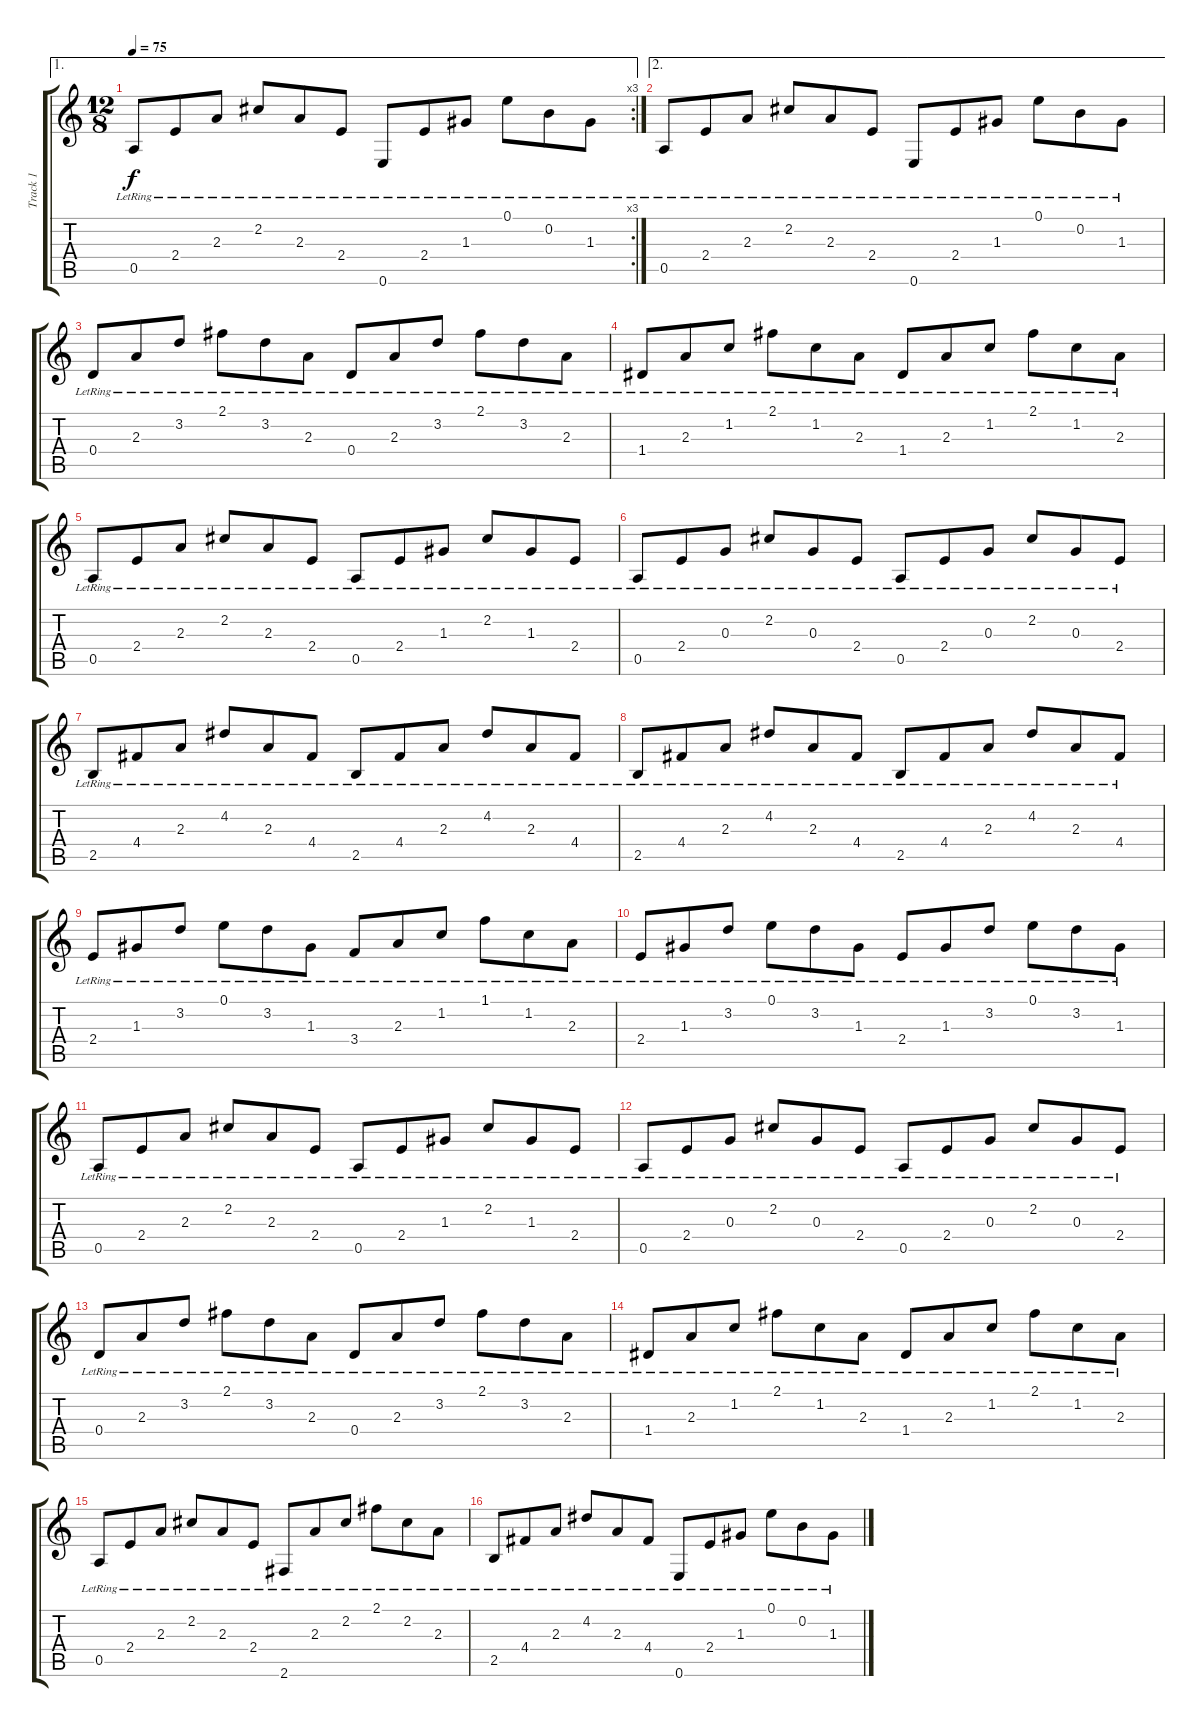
\track ("Track 1" "Track 1") {instrument acousticguitarsteel}
\staff {score tabs}
\tuning (E4 B3 G3 D3 A2 E2) {hide}
\ae 1
\rc 3
\ts (12 8)
\tempo 75
\clef g2
\ks c
0.5{lr}.8{dy f} 2.4{lr}.8 2.3{lr}.8 2.2{lr}.8 2.3{lr}.8 2.4{lr}.8 0.6{lr}.8 2.4{lr}.8 1.3{lr}.8 0.1{lr}.8 0.2{lr}.8 1.3{lr}.8 |
\ae 2
0.5{lr}.8 2.4{lr}.8 2.3{lr}.8 2.2{lr}.8 2.3{lr}.8 2.4{lr}.8 0.6{lr}.8 2.4{lr}.8 1.3{lr}.8 0.1{lr}.8 0.2{lr}.8 1.3{lr}.8 |
0.4{lr}.8 2.3{lr}.8 3.2{lr}.8 2.1{lr}.8 3.2{lr}.8 2.3{lr}.8 0.4{lr}.8 2.3{lr}.8 3.2{lr}.8 2.1{lr}.8 3.2{lr}.8 2.3{lr}.8 |
1.4{lr}.8 2.3{lr}.8 1.2{lr}.8 2.1{lr}.8 1.2{lr}.8 2.3{lr}.8 1.4{lr}.8 2.3{lr}.8 1.2{lr}.8 2.1{lr}.8 1.2{lr}.8 2.3{lr}.8 |
0.5{lr}.8 2.4{lr}.8 2.3{lr}.8 2.2{lr}.8 2.3{lr}.8 2.4{lr}.8 0.5{lr}.8 2.4{lr}.8 1.3{lr}.8 2.2{lr}.8 1.3{lr}.8 2.4{lr}.8 |
0.5{lr}.8 2.4{lr}.8 0.3{lr}.8 2.2{lr}.8 0.3{lr}.8 2.4{lr}.8 0.5{lr}.8 2.4{lr}.8 0.3{lr}.8 2.2{lr}.8 0.3{lr}.8 2.4{lr}.8 |
2.5{lr}.8 4.4{lr}.8 2.3{lr}.8 4.2{lr}.8 2.3{lr}.8 4.4{lr}.8 2.5{lr}.8 4.4{lr}.8 2.3{lr}.8 4.2{lr}.8 2.3{lr}.8 4.4{lr}.8 |
2.5{lr}.8 4.4{lr}.8 2.3{lr}.8 4.2{lr}.8 2.3{lr}.8 4.4{lr}.8 2.5{lr}.8 4.4{lr}.8 2.3{lr}.8 4.2{lr}.8 2.3{lr}.8 4.4{lr}.8 |
2.4{lr}.8 1.3{lr}.8 3.2{lr}.8 0.1{lr}.8 3.2{lr}.8 1.3{lr}.8 3.4{lr}.8 2.3{lr}.8 1.2{lr}.8 1.1{lr}.8 1.2{lr}.8 2.3{lr}.8 |
2.4{lr}.8 1.3{lr}.8 3.2{lr}.8 0.1{lr}.8 3.2{lr}.8 1.3{lr}.8 2.4{lr}.8 1.3{lr}.8 3.2{lr}.8 0.1{lr}.8 3.2{lr}.8 1.3{lr}.8 |
0.5{lr}.8 2.4{lr}.8 2.3{lr}.8 2.2{lr}.8 2.3{lr}.8 2.4{lr}.8 0.5{lr}.8 2.4{lr}.8 1.3{lr}.8 2.2{lr}.8 1.3{lr}.8 2.4{lr}.8 |
0.5{lr}.8 2.4{lr}.8 0.3{lr}.8 2.2{lr}.8 0.3{lr}.8 2.4{lr}.8 0.5{lr}.8 2.4{lr}.8 0.3{lr}.8 2.2{lr}.8 0.3{lr}.8 2.4{lr}.8 |
0.4{lr}.8 2.3{lr}.8 3.2{lr}.8 2.1{lr}.8 3.2{lr}.8 2.3{lr}.8 0.4{lr}.8 2.3{lr}.8 3.2{lr}.8 2.1{lr}.8 3.2{lr}.8 2.3{lr}.8 |
1.4{lr}.8 2.3{lr}.8 1.2{lr}.8 2.1{lr}.8 1.2{lr}.8 2.3{lr}.8 1.4{lr}.8 2.3{lr}.8 1.2{lr}.8 2.1{lr}.8 1.2{lr}.8 2.3{lr}.8 |
0.5{lr}.8 2.4{lr}.8 2.3{lr}.8 2.2{lr}.8 2.3{lr}.8 2.4{lr}.8 2.6{lr}.8 2.3{lr}.8 2.2{lr}.8 2.1{lr}.8 2.2{lr}.8 2.3{lr}.8 |
2.5{lr}.8 4.4{lr}.8 2.3{lr}.8 4.2{lr}.8 2.3{lr}.8 4.4{lr}.8 0.6{lr}.8 2.4{lr}.8 1.3{lr}.8 0.1{lr}.8 0.2{lr}.8 1.3{lr}.8
